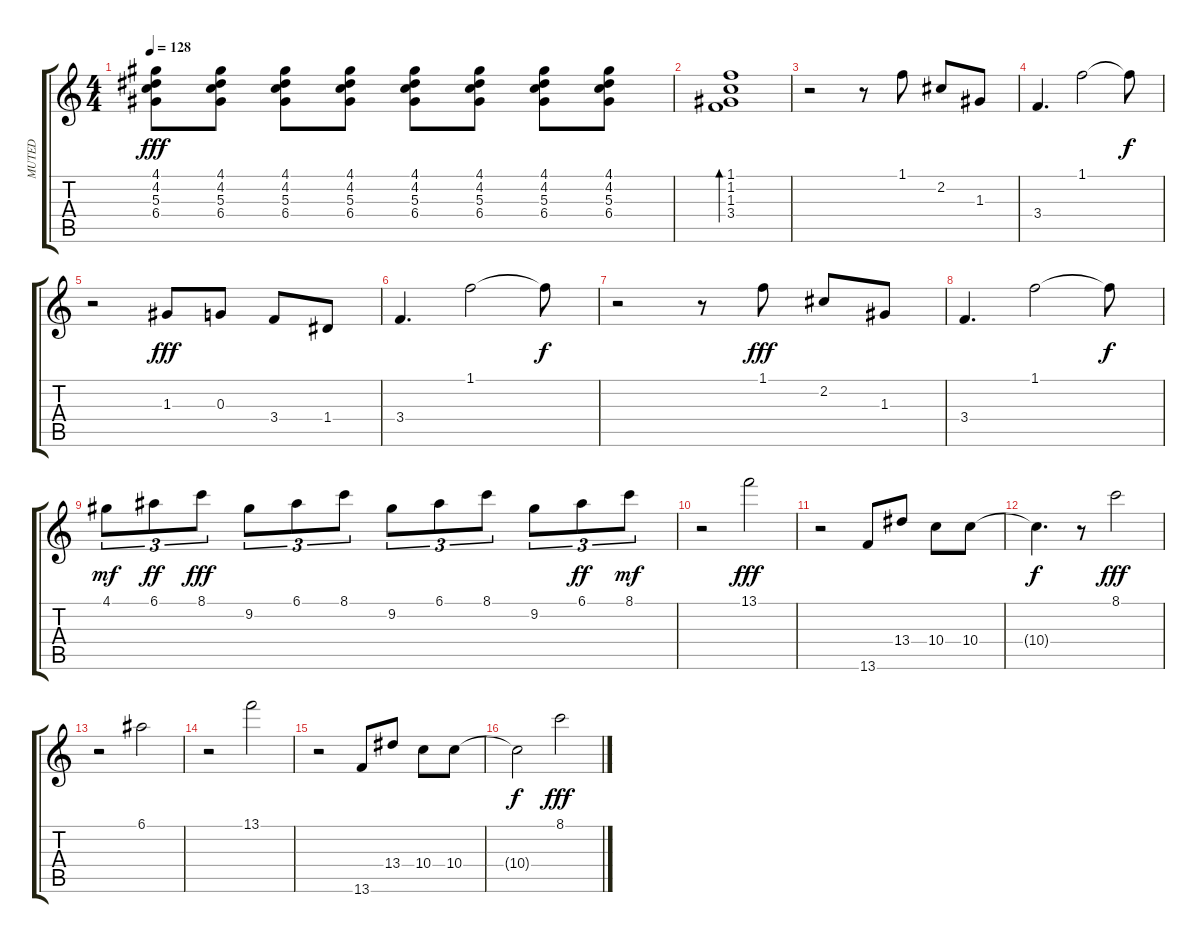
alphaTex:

\track ("MUTED" "MUTED") {instrument electricguitarmuted}
\staff {score tabs}
\tuning (E4 B3 G3 D3 A2 E2) {hide}
\ts (4 4)
\tempo 128
\clef g2
\ks c
(4.1 4.2 5.3 6.4).8{dy fff volume 12} (4.1 4.2 5.3 6.4).8 (4.1 4.2 5.3 6.4).8 (4.1 4.2 5.3 6.4).8 (4.1 4.2 5.3 6.4).8{volume 14} (4.1 4.2 5.3 6.4).8 (4.1 4.2 5.3 6.4).8 (4.1 4.2 5.3 6.4).8 |
(1.1 1.2 1.3 3.4).1{bd 240 volume 9} |
r.2 r.8 1.1.8{volume 14} 2.2.8 1.3.8 |
3.4.4{d} 1.1.2 1.1{t}.8{dy f} |
r.2 1.3.8{dy fff} 0.3.8 3.4.8 1.4.8 |
3.4.4{d} 1.1.2 1.1{t}.8{dy f} |
r.2 r.8 1.1.8{dy fff} 2.2.8 1.3.8 |
3.4.4{d} 1.1.2 1.1{t}.8{dy f} |
4.1.8{tu (3 2) dy mf volume 10} 6.1.8{tu (3 2) dy ff} 8.1.8{tu (3 2) dy fff} 9.2.8{tu (3 2) volume 11} 6.1.8{tu (3 2)} 8.1.8{tu (3 2)} 9.2.8{tu (3 2) volume 14} 6.1.8{tu (3 2)} 8.1.8{tu (3 2)} 9.2.8{tu (3 2) volume 10} 6.1.8{tu (3 2) dy ff} 8.1.8{tu (3 2) dy mf} |
r.2 13.1.2{dy fff volume 14} |
r.2 13.6.8 13.4.8 10.4.8 10.4.8 |
10.4{t}.4{d dy f} r.8 8.1.2{dy fff} |
r.2 6.1.2 |
r.2 13.1.2 |
r.2 13.6.8 13.4.8 10.4.8 10.4.8 |
10.4{t}.2{dy f} 8.1.2{dy fff}
